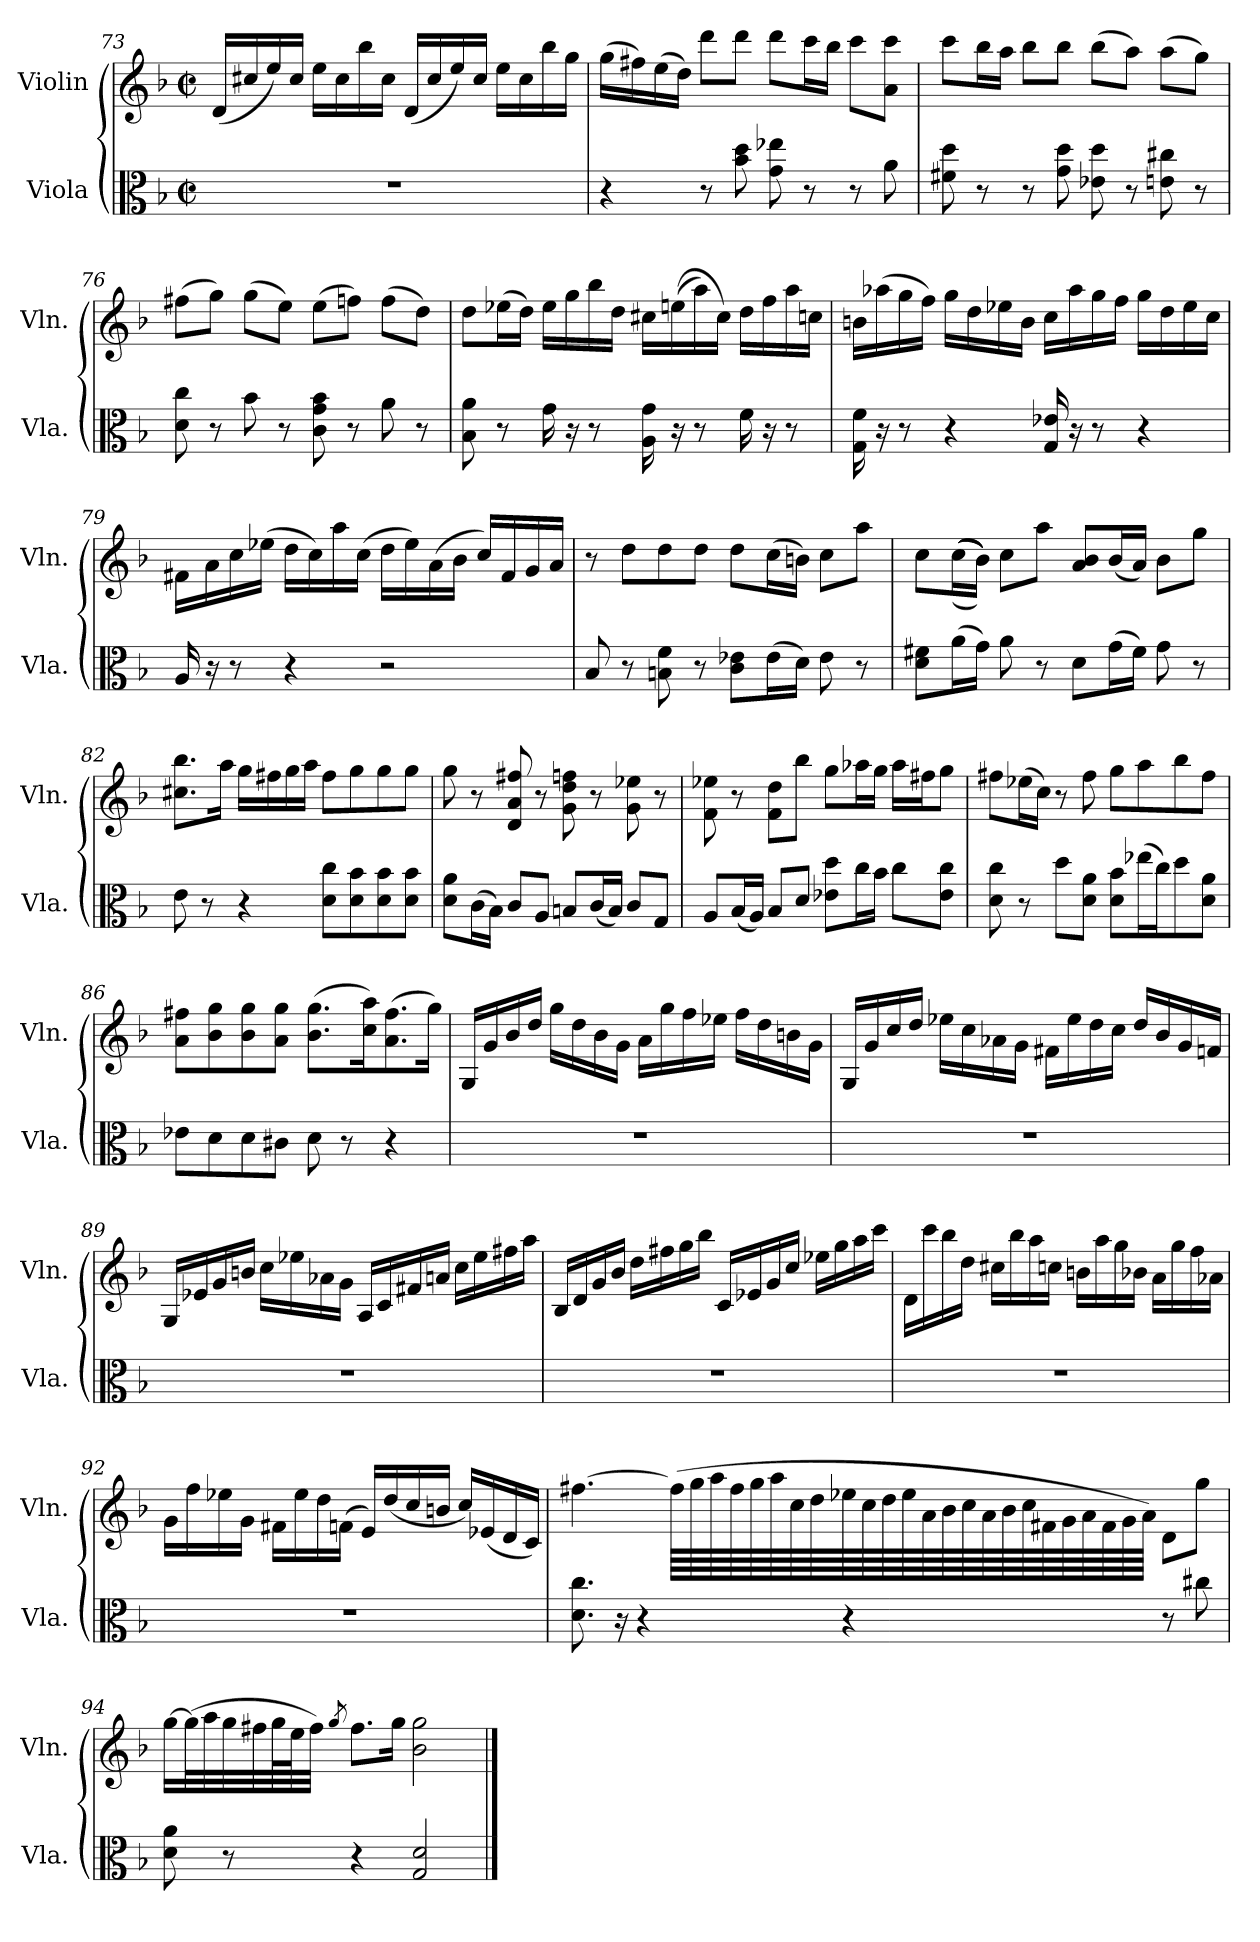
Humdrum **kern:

**kern	**kern
*part2	*part1
*staff2	*staff1
*I"Viola	*I"Violin
*I'Vla.	*I'Vln.
!!LO:LB:g=z
*clefC3	*clefG2
*k[b-]	*k[b-]
*M2/2	*M2/2
*met(c|)	*met(c|)
=73	=73
1r	(16d/LL
.	16cc#X/
.	16ee/)
.	16cc#/JJ
.	16ee\LL
.	16cc#\
.	16bb-\
.	16cc#\JJ
.	(16d/LL
.	16cc#/
.	16ee/)
.	16cc#/JJ
.	16ee\LL
.	16cc#\
.	16bb-\
.	16gg\JJ
=74	=74
4r	(16gg\LL
.	16ff#X\)
.	(16ee\
.	16dd\JJ)
8r	8ddd\L
8b-\ 8dd\	8ddd\J
8g\ 8ee-X\	8ddd\L
8r	16ccc\L
.	16bb-\JJ
8r	8ccc\L
8a\	8a\ 8ccc\J
=75	=75
8f#X\ 8dd\	8ccc\L
8r	16bb-\L
.	16aa\JJ
8r	8bb-\L
8g\ 8dd\	8bb-\J
8e-X\ 8dd\	(8bb-\L
8r	8aa\J)
8en\ 8cc#X\	(8aa\L
8r	8gg\J)
!!LO:LB:g=z
=76	=76
8d\ 8cc\	(8ff#X\L
8r	8gg\J)
8b-\	(8gg\L
8r	8ee\J)
8c\ 8g\ 8b-\	(8ee\L
8r	8ffn\J)
8a\	(8ff\L
8r	8dd\J)
=77	=77
8B-\ 8a\	8dd\L
8r	(16ee-X\L
.	16dd\JJ)
16g\	16ee-\LL
16r	16gg\
8r	16bb-\
.	16dd\JJ
16A\ 16g\	16cc#X\LL
16r	((16een\
8r	16aa\)
.	16cc#\JJ)
16f\	16dd\LL
16r	16ff\
8r	16aa\
.	16ccn\JJ
=78	=78
16G\ 16f\	16bn\LL
16r	(16aa-X\
8r	16gg\
.	16ff\JJ)
4r	16gg\LL
.	16dd\
.	16ee-X\
.	16b\JJ
16G/ 16e-X/	16cc\LL
16r	16aa-\
8r	16gg\
.	16ff\JJ
4r	16gg\LL
.	16dd\
.	16ee-\
.	16cc\JJ
!!LO:PB:g=z
=79	=79
16A/	16f#X\LL
16r	16a\
8r	16cc\
.	(16ee-X\JJ
4r	16dd\LL
.	16cc\)
.	16aa\
.	(16cc\JJ
2r	16dd\LL
.	16ee-\)
.	(16a\
.	16b-\JJ
.	16cc/LL)
.	16f#/
.	16g/
.	16a/JJ
=80	=80
8B-/	8r
8r	8dd\L
8Bn\ 8f\	8dd\
8r	8dd\J
8c\ 8e-X\L	8dd\L
(16e-\L	(16cc\L
16d\JJ)	16bn\JJ)
8e-\	8cc\L
8r	8aa\J
=81	=81
8d\ 8f#X\L	8cc\L
(16a\L	((((16cc\L
16g\JJ)	16b-\JJ))))
8a\	8cc\L
8r	8aa\J
8d\L	8a/ 8b-/L
(16g\L	(16b-/L
16f#\JJ)	16a/JJ)
8g\	8b-\L
8r	8gg\J
!!LO:LB:g=z
=82	=82
8e\	8.cc#X\ 8.bb-\L
8r	.
.	16aa\Jk
4r	16gg\LL
.	16ff#X\
.	16gg\
.	16aa\JJ
8d\ 8cc\L	8ff#\L
8d\ 8b-\	8gg\
8d\ 8b-\	8gg\
8d\ 8b-\J	8gg\J
=83	=83
8d\ 8a\L	8gg\
(16c\L	8r
16B-\JJ)	.
8c/L	8d/ 8a/ 8ff#X/
8A/J	8r
8Bn/L	8g\ 8dd\ 8ffn\
(16c/L	8r
16B/JJ)	.
8c/L	8g\ 8ee-X\
8G/J	8r
=84	=84
8A/L	8f\ 8ee-X\
(16B-/L	8r
16A/JJ)	.
8B-/L	8f\ 8dd\L
8d/J	8bb-\J
8e-X\ 8dd\L	8gg\L
16cc\L	16aa-X\L
16b-\JJ	16gg\JJ
8cc\L	16aa-\LL
.	16ff#X\J
8e-\ 8cc\J	8gg\J
!!LO:LB:g=z
=85	=85
8d\ 8cc\	8ff#X\L
8r	(16ee-X\L
.	16cc\JJ)
8dd\L	8r
8d\ 8a\J	8ff#\
8d\ 8b-\L	8gg\L
(16ee-X\L	8aa\
16cc\J)	.
8dd\	8bb-\
8d\ 8a\J	8ff#\J
=86	=86
8e-X\L	8a\ 8ff#X\L
8d\	8b-\ 8gg\
8d\	8b-\ 8gg\
8c#X\J	8a\ 8gg\J
8d\	(8.b-\ 8.gg\L
8r	.
.	16cc\ 16aa\K)
4r	(8.a\ 8.ff#\
.	16gg\Jk)
=87	=87
1r	16G/LL
.	16g/
.	16b-/
.	16dd/JJ
.	16gg\LL
.	16dd\
.	16b-\
.	16g\JJ
.	16a\LL
.	16gg\
.	16ff\
.	16ee-X\JJ
.	16ff\LL
.	16dd\
.	16bn\
.	16g\JJ
!!LO:LB:g=z
=88	=88
1r	16G/LL
.	16g/
.	16cc/
.	16dd/JJ
.	16ee-X\LL
.	16cc\
.	16a-X\
.	16g\JJ
.	16f#X\LL
.	16ee-\
.	16dd\
.	16cc\JJ
.	16dd/LL
.	16b-/
.	16g/
.	16fn/JJ
=89	=89
1r	16G/LL
.	16e-X/
.	16g/
.	16bn/JJ
.	16cc\LL
.	16ee-X\
.	16a-X\
.	16g\JJ
.	16A/LL
.	16c/
.	16f#X/
.	16an/JJ
.	16cc\LL
.	16ee-\
.	16ff#X\
.	16aa\JJ
!!LO:LB:g=z
=90	=90
1r	16B-/LL
.	16d/
.	16g/
.	16b-/JJ
.	16dd\LL
.	16ff#X\
.	16gg\
.	16bb-\JJ
.	16c/LL
.	16e-X/
.	16g/
.	16cc/JJ
.	16ee-X\LL
.	16gg\
.	16aa\
.	16ccc\JJ
=91	=91
1r	16d\LL
.	16ccc\
.	16bb-\
.	16dd\JJ
.	16cc#X\LL
.	16bb-\
.	16aa\
.	16ccn\JJ
.	16bn\LL
.	16aa\
.	16gg\
.	16b-X\JJ
.	16a\LL
.	16gg\
.	16ff\
.	16a-X\JJ
!!LO:PB:g=z
=92	=92
1r	16g\LL
.	16ff\
.	16ee-X\
.	16g\JJ
.	16f#X\LL
.	16ee-\
.	16dd\
.	(16fn\JJ
.	16e/LL)
.	(16dd/
.	16cc/
.	16bn/JJ
.	16cc/LL)
.	(16e-X/
.	16d/
.	16c/JJ)
!!LO:LB:g=z
=93	=93
8.d\ 8.cc\	[4.ff#X\
16r	.
4r	.
.	(64ff#\LLLL]
.	64gg\
.	64aa\
.	64ff#\
.	64gg\
.	64aa\
.	64cc\
.	64dd\
4r	64ee-X\
.	64cc\
.	64dd\
.	64ee-\
.	64a\
.	64b-\
.	64cc\
.	64a\
.	64b-\
.	64cc\
.	64f#X\
.	64g\
.	64a\
.	64f#\
.	64g\
.	64a\JJJJ)
8r	8d\L
8cc#X\	8gg\J
=94	=94
8d\ 8a\	[16gg\LL
.	(32gg\L]
.	32aa\
8r	32gg\
.	32ff#X\
.	64gg\L
.	64ee\J
.	32ff#\JJJ)
.	8qgg/
4r	8.ff#\L
.	16gg\Jk
2G/ 2d/	2b-\ 2gg\
==	==
*-	*-
